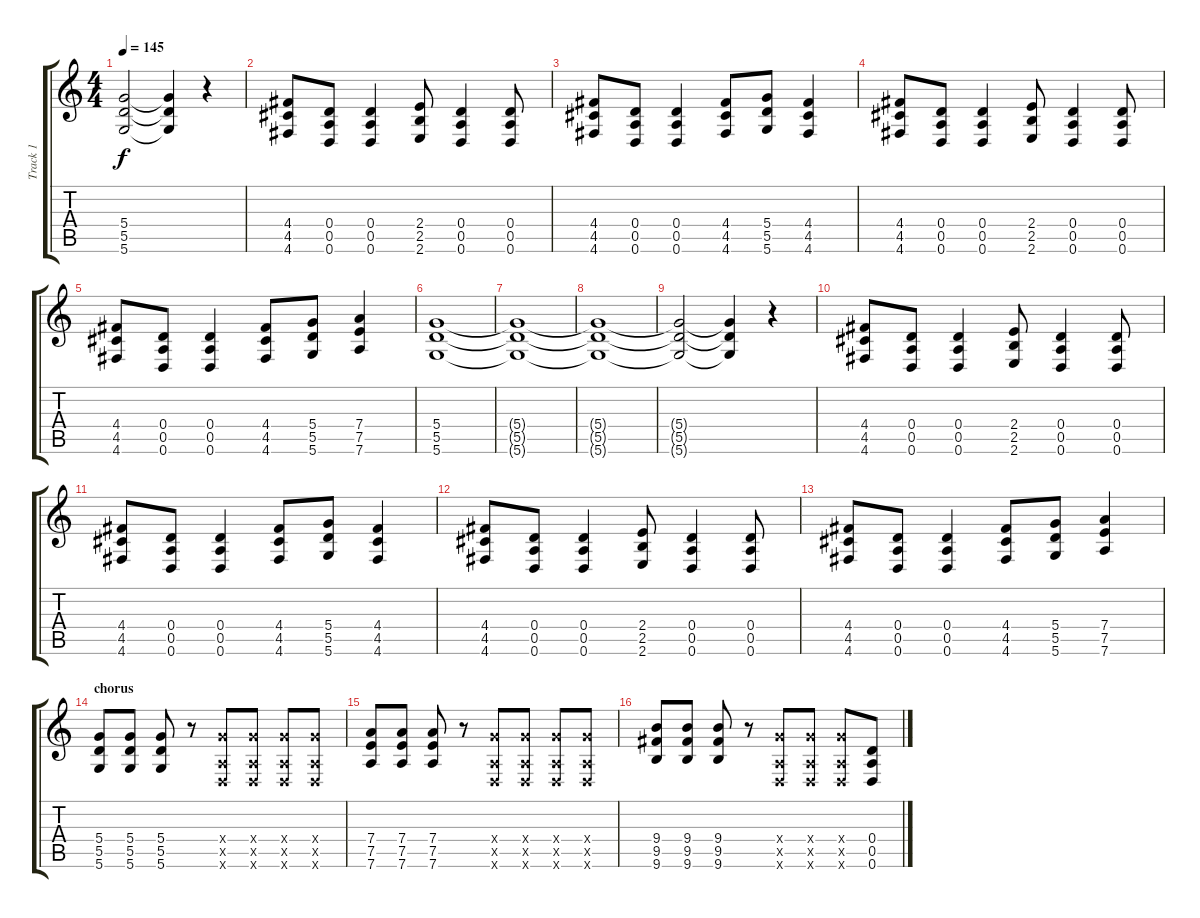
\track ("Track 1" "Track 1") {instrument overdrivenguitar}
\staff {score tabs}
\tuning (E4 B3 G3 D3 A2 D2) {hide}
\ts (4 4)
\tempo 145
\clef g2
\ks c
(5.4{t} 5.5{t} 5.6{t}).2{dy f} (5.4{t} 5.5{t} 5.6{t}).4 r.4 |
(4.4 4.5 4.6).8 (0.4 0.5 0.6).8 (0.4 0.5 0.6).4 (2.4 2.5 2.6).8 (0.4 0.5 0.6).4 (0.4 0.5 0.6).8 |
(4.4 4.5 4.6).8 (0.4 0.5 0.6).8 (0.4 0.5 0.6).4 (4.4 4.5 4.6).8 (5.4 5.5 5.6).8 (4.4 4.5 4.6).4 |
(4.4 4.5 4.6).8 (0.4 0.5 0.6).8 (0.4 0.5 0.6).4 (2.4 2.5 2.6).8 (0.4 0.5 0.6).4 (0.4 0.5 0.6).8 |
(4.4 4.5 4.6).8 (0.4 0.5 0.6).8 (0.4 0.5 0.6).4 (4.4 4.5 4.6).8 (5.4 5.5 5.6).8 (7.4 7.5 7.6).4 |
(5.4 5.5 5.6).1 |
(5.4{t} 5.5{t} 5.6{t}).1 |
(5.4{t} 5.5{t} 5.6{t}).1 |
(5.4{t} 5.5{t} 5.6{t}).2 (5.4{t} 5.5{t} 5.6{t}).4 r.4 |
(4.4 4.5 4.6).8 (0.4 0.5 0.6).8 (0.4 0.5 0.6).4 (2.4 2.5 2.6).8 (0.4 0.5 0.6).4 (0.4 0.5 0.6).8 |
(4.4 4.5 4.6).8 (0.4 0.5 0.6).8 (0.4 0.5 0.6).4 (4.4 4.5 4.6).8 (5.4 5.5 5.6).8 (4.4 4.5 4.6).4 |
(4.4 4.5 4.6).8 (0.4 0.5 0.6).8 (0.4 0.5 0.6).4 (2.4 2.5 2.6).8 (0.4 0.5 0.6).4 (0.4 0.5 0.6).8 |
(4.4 4.5 4.6).8 (0.4 0.5 0.6).8 (0.4 0.5 0.6).4 (4.4 4.5 4.6).8 (5.4 5.5 5.6).8 (7.4 7.5 7.6).4 |
\section ("" "chorus")
(5.4 5.5 5.6).8 (5.4 5.5 5.6).8 (5.4 5.5 5.6).8 r.8 (5.4{x} 0.5{x} 0.6{x}).8 (5.4{x} 0.5{x} 0.6{x}).8 (5.4{x} 0.5{x} 0.6{x}).8 (5.4{x} 0.5{x} 0.6{x}).8 |
(7.4 7.5 7.6).8 (7.4 7.5 7.6).8 (7.4 7.5 7.6).8 r.8 (5.4{x} 0.5{x} 0.6{x}).8 (5.4{x} 0.5{x} 0.6{x}).8 (5.4{x} 0.5{x} 0.6{x}).8 (5.4{x} 0.5{x} 0.6{x}).8 |
(9.4 9.5 9.6).8 (9.4 9.5 9.6).8 (9.4 9.5 9.6).8 r.8 (5.4{x} 0.5{x} 0.6{x}).8 (5.4{x} 0.5{x} 0.6{x}).8 (5.4{x} 0.5{x} 0.6{x}).8 (0.4 0.5 0.6).8
